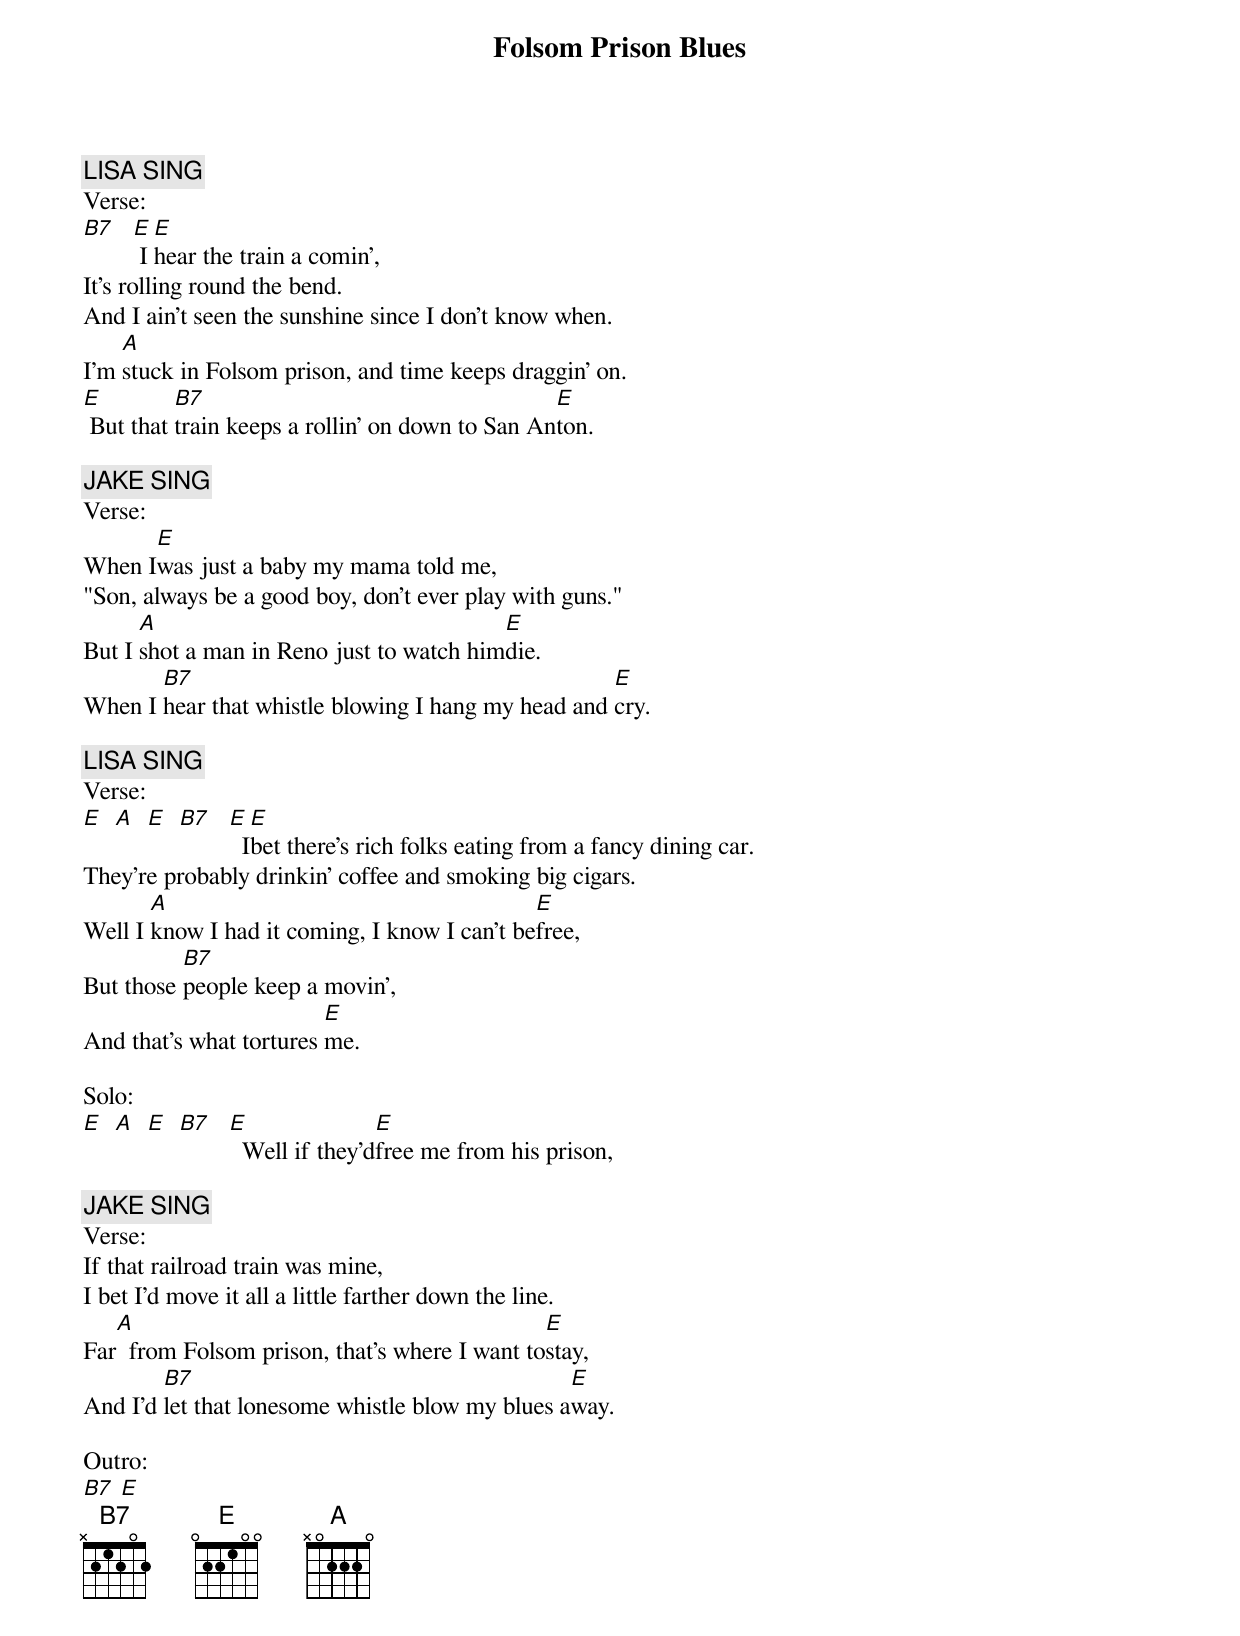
{title:Folsom Prison Blues}
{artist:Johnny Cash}
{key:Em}
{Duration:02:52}
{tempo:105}

{c:LISA SING}
Verse:
[B7]   [E] I [E]hear the train a comin',
It's rolling round the bend.
And I ain't seen the sunshine since I don't know when.
I'm [A]stuck in Folsom prison, and time keeps draggin' on.
[E] But that [B7]train keeps a rollin' on down to San An[E]ton.

{c:JAKE SING}
Verse:
When I[E]was just a baby my mama told me,
"Son, always be a good boy, don't ever play with guns."
But I [A]shot a man in Reno just to watch him[E]die.
When I [B7]hear that whistle blowing I hang my head and [E]cry.

{c:LISA SING}
Verse:
[E]  [A]  [E]  [B7]   [E]  I[E]bet there's rich folks eating from a fancy dining car.
They're probably drinkin' coffee and smoking big cigars.
Well I [A]know I had it coming, I know I can't be[E]free,
But those [B7]people keep a movin',
And that's what tortures [E]me.

Solo:
[E]  [A]  [E]  [B7]   [E]  Well if they'd[E]free me from his prison,

{c:JAKE SING}
Verse:
If that railroad train was mine,
I bet I'd move it all a little farther down the line.
Far[A]  from Folsom prison, that's where I want to[E]stay,
And I'd [B7]let that lonesome whistle blow my blues a[E]way.

Outro:
[B7] [E]
